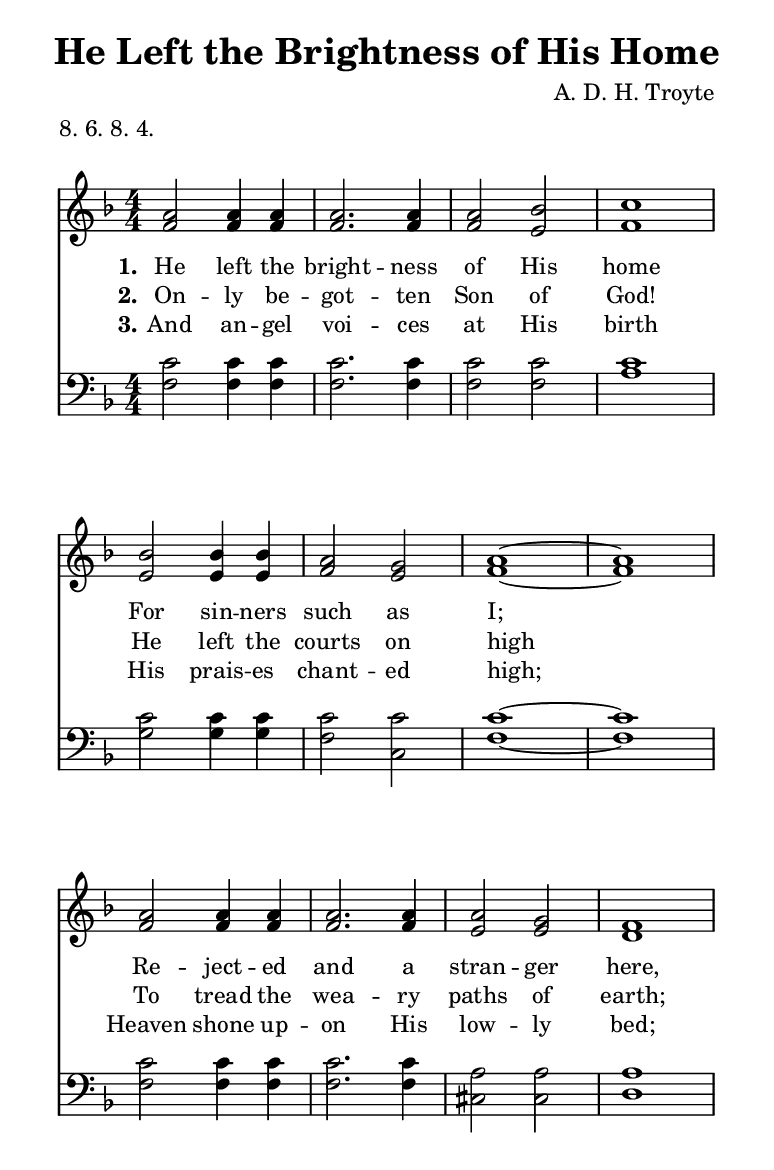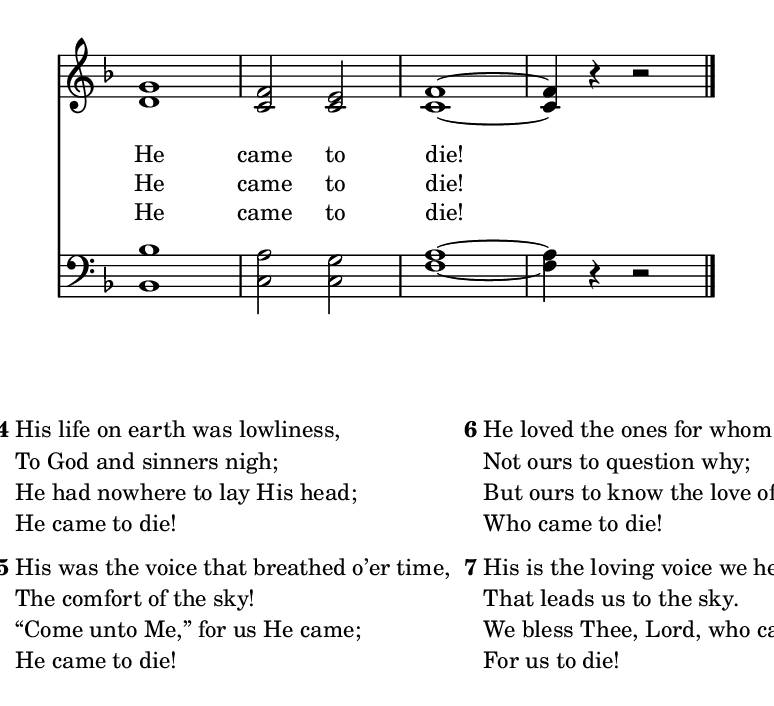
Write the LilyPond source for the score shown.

\include "common/global.ily"
\paper {
  \include "common/paper.ily"
  %ragged-bottom = ##t
  ragged-last-bottom = ##t
  %systems-per-page = ##f
  %page-count = ##f
  system-count = #(cond (is-eogsized 2) (#t #f))
}

\header{
  hymnnumber = "137"
  title = "He Left the Brightness of His Home"
  tunename = "Troyte (Adapted)" % original says "Troyte. Adpt."
  meter = "8. 6. 8. 4."
  %poet = ""
  composer = "A. D. H. Troyte"
  %copyright = ""
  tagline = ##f
}

% for fermata in MIDI
ta = { \tempo 2=80 }
tb = { \tempo 2=40 }

patternAA = { c2 c4 c4 | c2. c4 | c2 c2 | c1 }
patternBA = { c2 c4 c4 | c2 c2 | c1 ~ | c1 }
patternCA = { c1 | c2 c2 | c1 ~ | c4 c4 c2 }

global = {
  \include "common/overrides.ily"
  \override Staff.TimeSignature.style = #'numbered
  \time 4/4
  \override Score.MetronomeMark.transparent = ##t % hide all fermata changes too
  \ta
  \key f \major
  %\partial 4
  \autoBeamOff
}

notesSoprano = {
\global
\relative c'' {

  \changePitch \patternAA { a a a | a a | a bes | c }
  \changePitch \patternBA { bes bes bes | a g | a | a }
  \changePitch \patternAA { a a a | a a | a g | f }
  \changePitch \patternCA { g | f e | f f r r }

  \bar "|."

}
}

notesAlto = {
\global
\relative e' {

  \changePitch \patternAA { f f f | f f | f e | f }
  \changePitch \patternBA { e e e | f e | f | f }
  \changePitch \patternAA { f f f | f f | e e | d }
  \changePitch \patternCA { d | c c | c | c r r }

}
}

notesTenor = {
\global
\relative a {

  \changePitch \patternAA { c c c | c c | c c | c }
  \changePitch \patternBA { c c c | c c | c | c }
  \changePitch \patternAA { c c c | c c | a a | a }
  \changePitch \patternCA { bes | a g | a | a r r }

}
}

notesBass = {
\global
\relative f {

  \changePitch \patternAA { f f f | f f | f f | a }
  \changePitch \patternBA { g g g | f c | f | f }
  \changePitch \patternAA { f f f | f f | cis cis | d }
  \changePitch \patternCA { bes | c c | f | f r r }

}
}

wordsA = \lyricmode {
\set stanza = "1."

He left the bright -- ness of His home
For sin -- ners such as I;
Re -- ject -- ed and a stran -- ger here,
He came to die!

}

wordsB = \lyricmode {
\set stanza = "2."

On -- ly be -- got -- ten Son of God!
He left the courts on high
To tread the wea -- ry paths of earth;
He came to die!

}

wordsC = \lyricmode {
\set stanza = "3."

And an -- gel voi -- ces at His birth
His prais -- es chant -- ed high;
Heaven shone up -- on His low -- ly bed;
He came to die!

}

wordsD = \markuplist {

\line { His life on earth was lowliness, }
\line { To God and sinners nigh; }
\line { He had nowhere to lay His head; }
\line { He came to die! }

}

wordsE = \markuplist {

\line { His was the voice that breathed o’er time, }
\line { The comfort of the sky! }
\line { “Come unto Me,” for us He came; }
\line { He came to die! }

}

wordsF = \markuplist {

\line { He loved the ones for whom He died— }
\line { Not ours to question why; }
\line { But ours to know the love of Him, }
\line { Who came to die! }

}

wordsG = \markuplist {

\line { His is the loving voice we hear }
\line { That leads us to the sky. }
\line { We bless Thee, Lord, who came to earth }
\line { For us to die! }

}

\score {
  \context ChoirStaff <<
    \context Staff = upper <<
      \set ChoirStaff.systemStartDelimiter = #'SystemStartBar
      \partcombine #'(2 . 9) \notesSoprano \notesAlto
      \context NullVoice = sopranos { \voiceOne << \notesSoprano >> }
      \context NullVoice = altos { \voiceTwo << \notesAlto >> }
      \context Lyrics = one   \lyricsto sopranos \wordsA
      \context Lyrics = two   \lyricsto sopranos \wordsB
      \context Lyrics = three \lyricsto sopranos \wordsC
    >>
    \context Staff = men <<
      \clef bass
      \partcombine #'(2 . 9) \notesTenor \notesBass
      \context NullVoice = tenors { \voiceOne << \notesTenor >> }
      \context NullVoice = basses { \voiceTwo << \notesBass >> }
    >>
  >>
  \layout {
    \include "common/layout.ily"
  }
  \midi{
    \include "common/midi.ily"
  }
}

\noPageBreak

\markup { \fill-line {
  \hspace #0.1
  \column {
  \line{ \bold 4 \column { \wordsD } } \combine \null \vspace #0.4
  \line{ \bold 5 \column { \wordsE } }
  }
  \hspace #0.1
  \column {
  \line{ \bold 6 \column { \wordsF } } \combine \null \vspace #0.4
  \line{ \bold 7 \column { \wordsG } }
  }
  \hspace #0.1
} }

\version "2.19.49"  % necessary for upgrading to future LilyPond versions.

% vi:set et ts=2 sw=2 ai nocindent syntax=lilypond:
